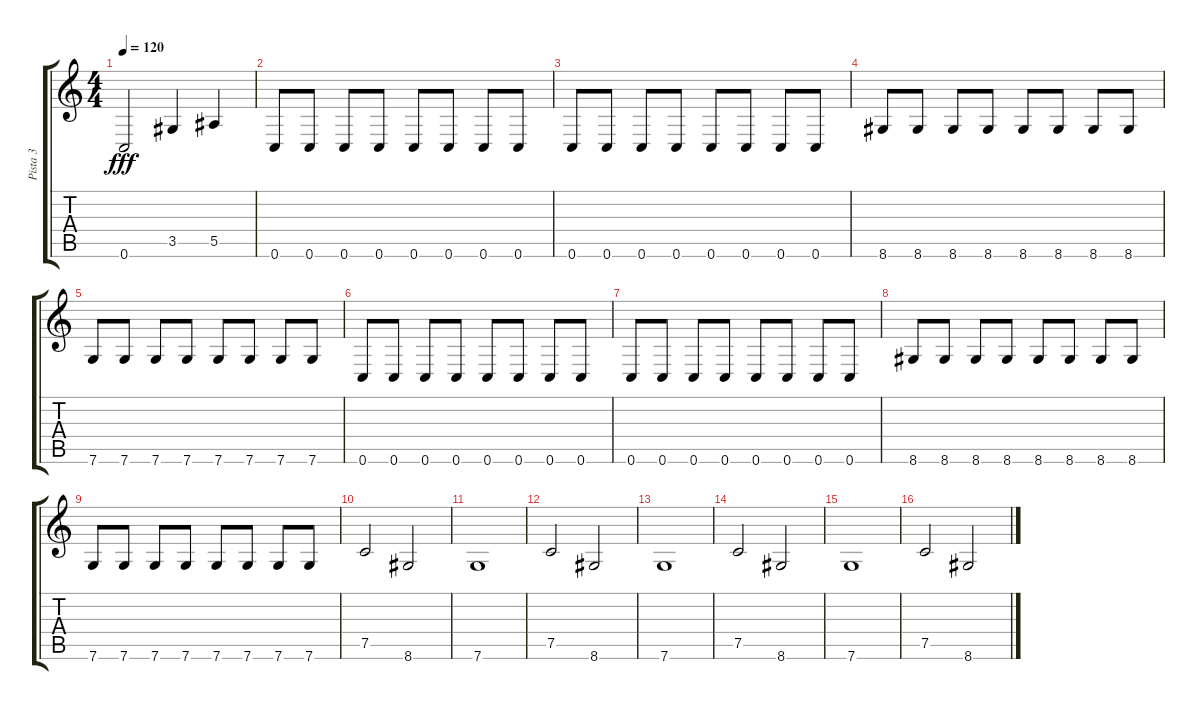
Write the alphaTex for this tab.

\track ("Pista 3" "Pista 3") {instrument electricbassfinger}
\staff {score tabs}
\tuning (C4 G3 Eb3 Bb2 F2 C2) {hide}
\ts (4 4)
\tempo 120
\clef g2
\ks c
0.6.2{dy fff} 3.5.4 5.5.4 |
0.6.8 0.6.8 0.6.8 0.6.8 0.6.8 0.6.8 0.6.8 0.6.8 |
0.6.8 0.6.8 0.6.8 0.6.8 0.6.8 0.6.8 0.6.8 0.6.8 |
8.6.8 8.6.8 8.6.8 8.6.8 8.6.8 8.6.8 8.6.8 8.6.8 |
7.6.8 7.6.8 7.6.8 7.6.8 7.6.8 7.6.8 7.6.8 7.6.8 |
0.6.8 0.6.8 0.6.8 0.6.8 0.6.8 0.6.8 0.6.8 0.6.8 |
0.6.8 0.6.8 0.6.8 0.6.8 0.6.8 0.6.8 0.6.8 0.6.8 |
8.6.8 8.6.8 8.6.8 8.6.8 8.6.8 8.6.8 8.6.8 8.6.8 |
7.6.8 7.6.8 7.6.8 7.6.8 7.6.8 7.6.8 7.6.8 7.6.8 |
7.5.2 8.6.2 |
7.6.1 |
7.5.2 8.6.2 |
7.6.1 |
7.5.2 8.6.2 |
7.6.1 |
7.5.2 8.6.2
